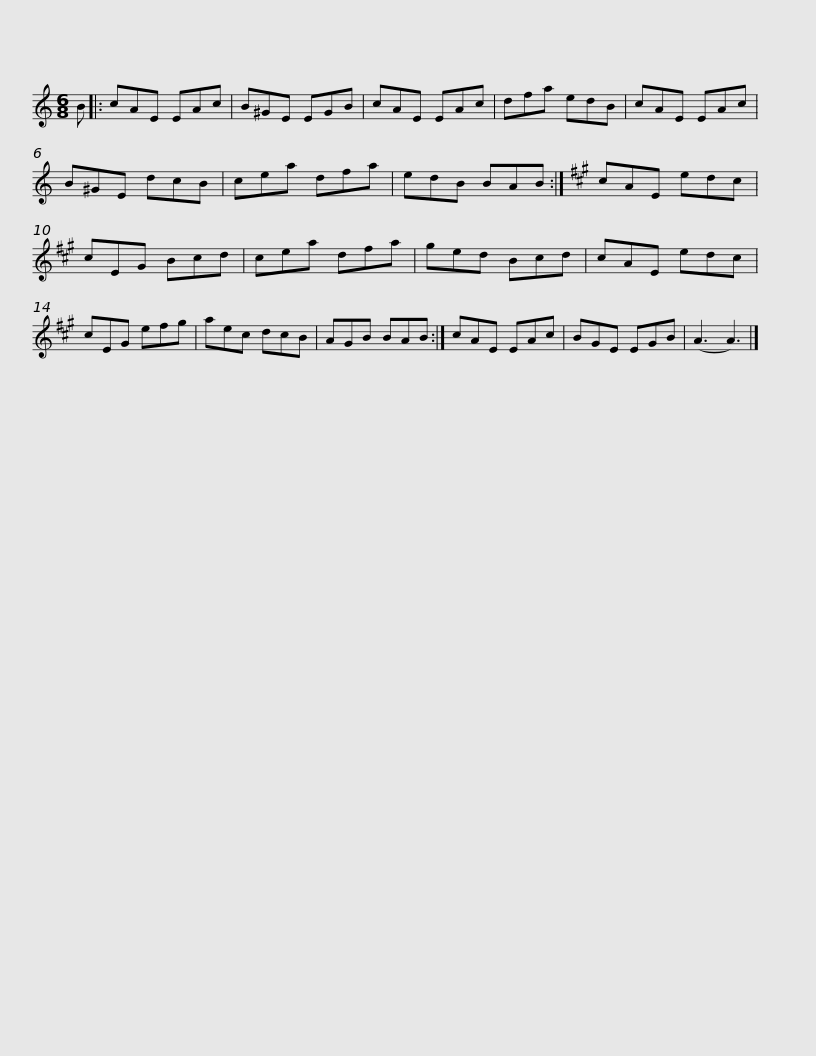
X:1
L:1/8
M:6/8
I:linebreak $
K:C
V:1 treble
V:1
 B |: cAE EAc | B^GE EGB | cAE EAc | dfa edB | %5
 cAE EAc | B^GE dcB | cea dfa |$ edB BAB :|[K:A] cAE edc | %10
 cEG Bcd | cea dfa | ged Bcd | cAE edc | cEG efg |$ %15
 aec dcB | AGB BAB :| cAE EAc | BGE EGB | (A3 A3) |] %20
